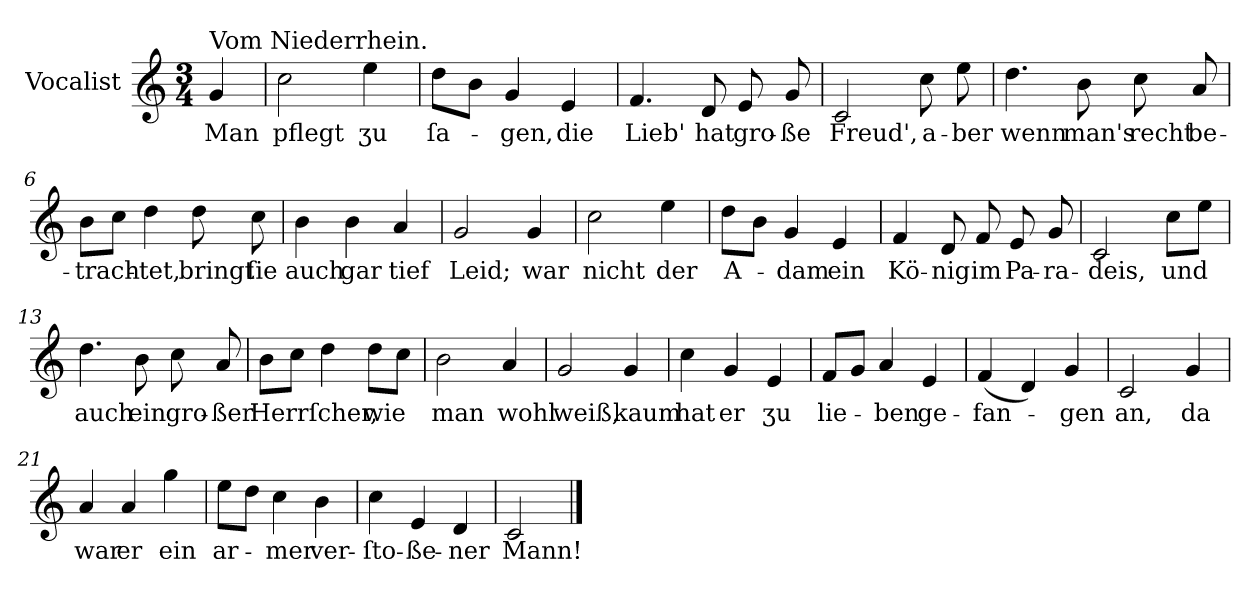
**kern	**text
*part1	*part1
*staff1	*staff1
*I"Vocalist	*
*k[]	*
*C:	*
*M3/4	*
=	=
!LO:TX:a:t=Vom Niederrhein.	!
4g	Man
=1	=1
2cc	pflegt
4ee	ʒu
=2	=2
8ddL	ſa-
8bJ	.
4g	-gen,
4e	die
=3	=3
4.f	Lieb'
8d	hat
8e	gro-
8g	-ße
=4	=4
2c	Freud',
8cc	a-
8ee	-ber
=5	=5
4.dd	wenn
8b	man's
8cc	recht
8a	be-
=6	=6
8bL	-trach-
8ccJ	.
4dd	-tet,
8dd	bringt
8cc	ſie
=7	=7
4b	auch
4b	gar
4a	tief
=8	=8
2g	Leid;
4g	war
=9	=9
2cc	nicht
4ee	der
=10	=10
8ddL	A-
8bJ	.
4g	-dam
4e	ein
=11	=11
4f	Kö-
8d	-nig
8f	im
8e	Pa-
8g	-ra-
=12	=12
2c	-deis,
8ccL	und
8eeJ	.
=13	=13
4.dd	auch
8b	ein
8cc	gro-
8a	-ßer
=14	=14
8bL	Herrſcher,
8ccJ	.
4dd	.
8ddL	wie
8ccJ	.
=15	=15
2b	man
4a	wohl
=16	=16
2g	weiß,
4g	kaum
=17	=17
4cc	hat
4g	er
4e	ʒu
=18	=18
8fL	lie-
8gJ	.
4a	-ben
4e	ge-
=19	=19
(4f	-fan-
4d)	.
4g	-gen
=20	=20
2c	an,
4g	da
=21	=21
4a	war
4a	er
4gg	ein
=22	=22
8eeL	ar-
8ddJ	.
4cc	-mer
4b	ver-
=23	=23
4cc	-ſto-
4e	-ße-
4d	-ner
=24	=24
2c	Mann!
==	==
*-	*-
